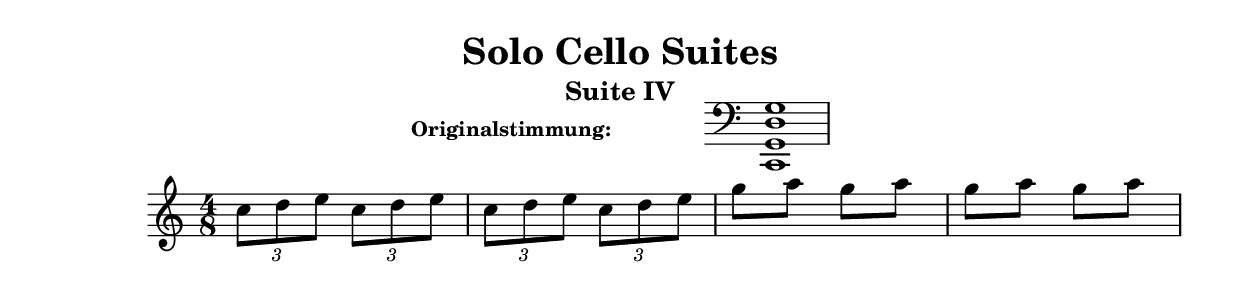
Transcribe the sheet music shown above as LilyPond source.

%% Do not edit this file; it is auto-generated from LSR http://lsr.dsi.unimi.it
%% This file is in the public domain.
\version "2.13.0"

\header {
  lsrtags = "staff-notation"

  texidoc = "
The @code{\\markup} command is quite versatile.  In this snippet, it
contains a @code{\\score} block instead of texts or marks.

"
  doctitle = "Inserting score fragments above a staff, as markups"
} % begin verbatim

tuning = \markup {
  \score {
    \new Staff \with { \remove "Time_signature_engraver" }
    {
      \clef bass  <c, g, d g>1
    }
    \layout { ragged-right = ##t }
  }
}

\header {
  title = "Solo Cello Suites"
  subtitle = "Suite IV"
  subsubtitle = \markup { Originalstimmung: \general-align #Y #CENTER \tuning }
}

\layout { ragged-right = ##f }

\relative c'' {
  \time 4/8
  \times 2/3 { c8 d e } \times 2/3 { c d e }
  \times 2/3 { c8 d e } \times 2/3 { c d e }
  g8 a g a
  g8 a g a
}
